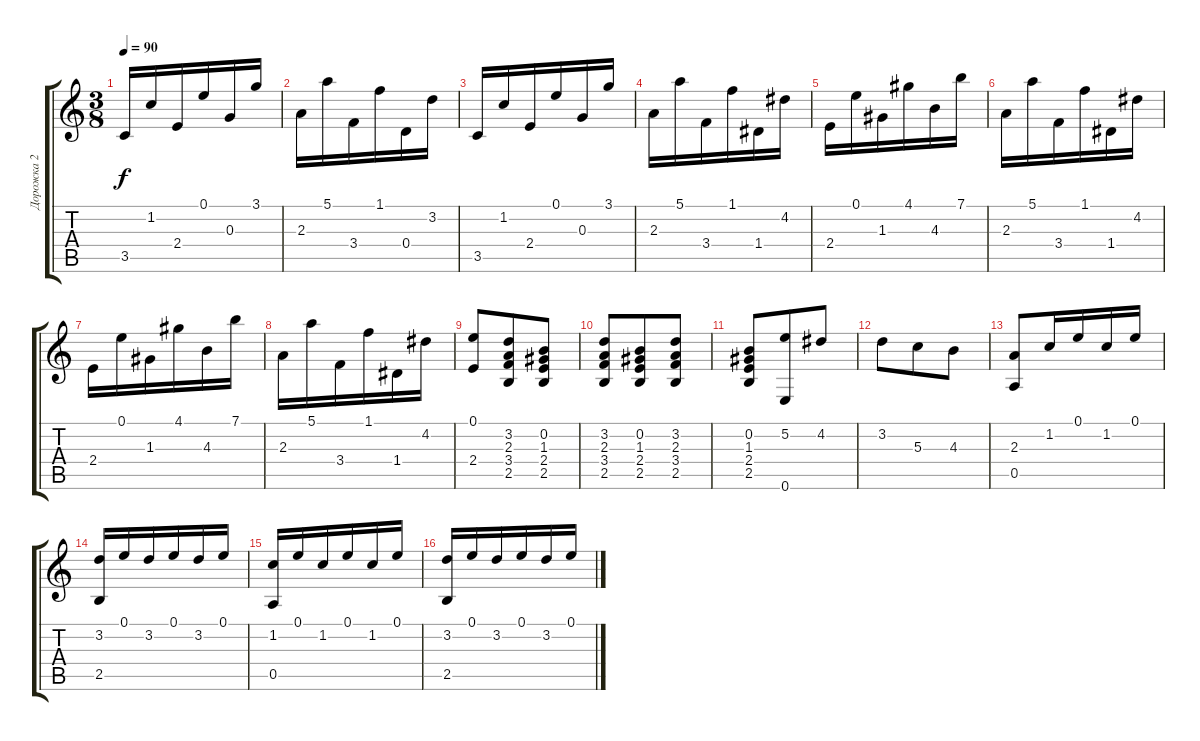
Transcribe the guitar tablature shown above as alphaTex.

\track ("Дорожка 2" "Дорожка 2") {instrument acousticguitarsteel}
\staff {score tabs}
\tuning (E4 B3 G3 D3 A2 E2) {hide}
\ts (3 8)
\tempo 90
\clef g2
\ks c
3.5.16{dy f} 1.2.16 2.4.16 0.1.16 0.3.16 3.1.16 |
2.3.16 5.1.16 3.4.16 1.1.16 0.4.16 3.2.16 |
3.5.16 1.2.16 2.4.16 0.1.16 0.3.16 3.1.16 |
2.3.16 5.1.16 3.4.16 1.1.16 1.4.16 4.2.16 |
2.4.16 0.1.16 1.3.16 4.1.16 4.3.16 7.1.16 |
2.3.16 5.1.16 3.4.16 1.1.16 1.4.16 4.2.16 |
2.4.16 0.1.16 1.3.16 4.1.16 4.3.16 7.1.16 |
2.3.16 5.1.16 3.4.16 1.1.16 1.4.16 4.2.16 |
(0.1 2.4).8 (3.2 2.3 3.4 2.5).8 (0.2 1.3 2.4 2.5).8 |
(3.2 2.3 3.4 2.5).8 (0.2 1.3 2.4 2.5).8 (3.2 2.3 3.4 2.5).8 |
(0.2 1.3 2.4 2.5).8 (5.2 0.6).8 4.2.8 |
3.2.8 5.3.8 4.3.8 |
(2.3 0.5).8 1.2.16 0.1.16 1.2.16 0.1.16 |
(3.2 2.5).16 0.1.16 3.2.16 0.1.16 3.2.16 0.1.16 |
(1.2 0.5).16 0.1.16 1.2.16 0.1.16 1.2.16 0.1.16 |
(3.2 2.5).16 0.1.16 3.2.16 0.1.16 3.2.16 0.1.16
